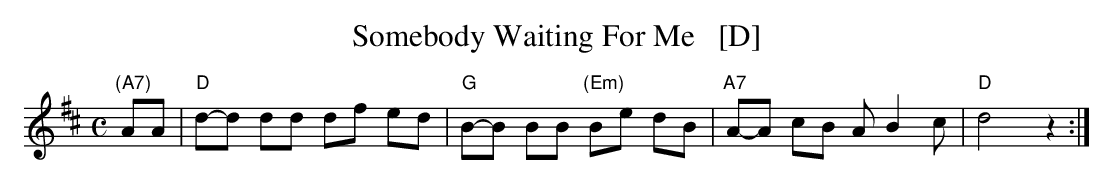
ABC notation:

X:1
T: Somebody Waiting For Me   [D]
M: C
L: 1/8
K: D
"(A7)"AA | "D"d-d dd df ed | "G"B-B BB "(Em)"Be dB | "A7"A-A cB A B2 c | "D"d4 z2 :|
